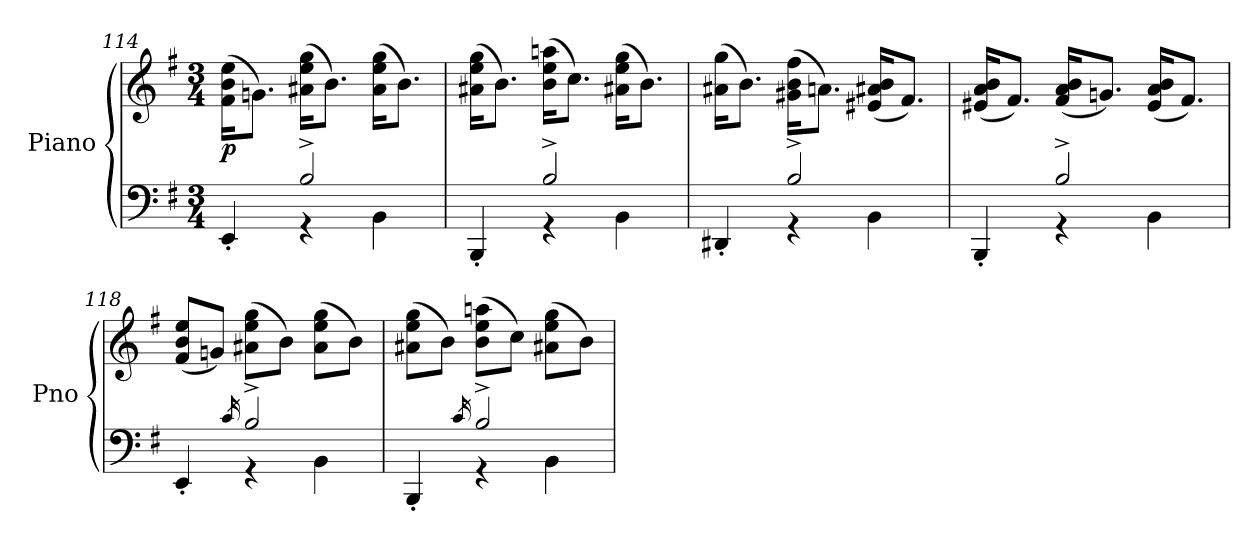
**kern	**kern	**dynam
*part1	*part1	*part1
*staff2	*staff1	*staff1/2
*I"Piano	*	*
*I'Pno	*	*
*clefF4	*clefG2	*
*k[f#]	*k[f#]	*
*M3/4	*M3/4	*
=114	=114	=114
*^	*^	*
!	!	!	!	!LO:DY:b
4EE'/	4ryy	(16f#\ 16b\ 16ee\KL	4ryy	p
.	.	8.gn\J)	.	.
2B^/	4r	(16a#X\ 16ee\ 16gg\KL	2ryy	.
.	.	8.b\J)	.	.
.	4BB\	(16a#\ 16ee\ 16gg\KL	.	.
.	.	8.b\J)	.	.
=115	=115	=115	=115	=115
4BBB'/	4ryy	(16a#X\ 16ee\ 16gg\KL	4ryy	.
.	.	8.b\J)	.	.
2B^/	4r	(16b\ 16ee\ 16aan\KL	2ryy	.
.	.	8.cc\J)	.	.
.	4BB\	(16a#X\ 16ee\ 16gg\KL	.	.
.	.	8.b\J)	.	.
!!LO:PB:g=z	!!
=116	=116	=116	=116	=116
4DD#X'/	4ryy	(16a#X\ 16gg\KL	4ryy	.
.	.	8.b\J)	.	.
2B^/	4r	(16g#X\ 16b\ 16ff#\KL	2ryy	.
.	.	8.an\J)	.	.
.	4BB\	(16e#X/ 16a#X/ 16b/KL	.	.
.	.	8.f#/J)	.	.
=117	=117	=117	=117	=117
4BBB'/	4ryy	(16e#X/ 16a/ 16b/KL	4ryy	.
.	.	8.f#/J)	.	.
2B^/	4r	(16f#/ 16a/ 16b/KL	2ryy	.
.	.	8.gn/J)	.	.
.	4BB\	(16e#/ 16a/ 16b/KL	.	.
.	.	8.f#/J)	.	.
=118	=118	=118	=118	=118
4EE'/	4ryy	(8f#/ 8b/ 8ee/L	4ryy	.
.	.	8gn/J)	.	.
16qc/	.	.	.	.
2B^/	4r	(8a#X\ 8ee\ 8gg\L	2ryy	.
.	.	8b\J)	.	.
.	4BB\	(8a#\ 8ee\ 8gg\L	.	.
.	.	8b\J)	.	.
=119	=119	=119	=119	=119
4BBB'/	4ryy	(8a#X\ 8ee\ 8gg\L	4ryy	.
.	.	8b\J)	.	.
16qc/	.	.	.	.
2B^/	4r	(8b\ 8ee\ 8aan\L	2ryy	.
.	.	8cc\J)	.	.
.	4BB\	(8a#X\ 8ee\ 8gg\L	.	.
.	.	8b\J)	.	.
*v	*v	*	*	*
*	*v	*v	*
=	=	=
*-	*-	*-
